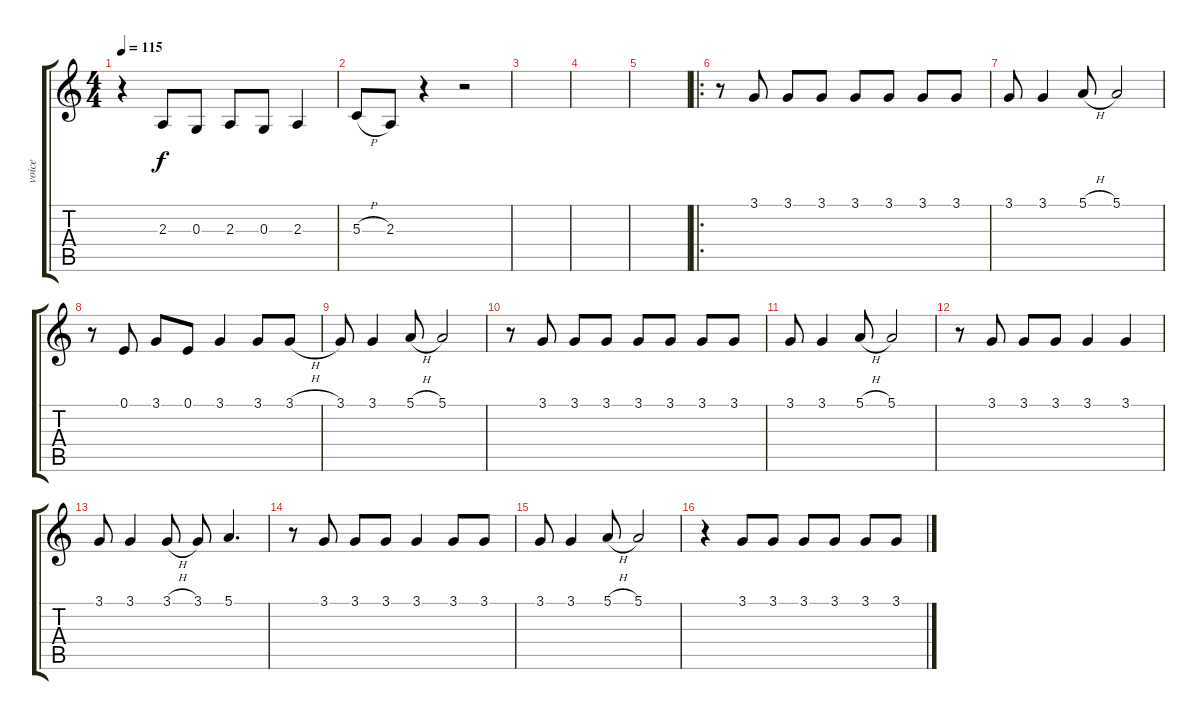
\track ("voice" "voice") {instrument stringensemble1}
\staff {score tabs}
\tuning (E4 B3 G3 D3 A2 E2) {hide}
\ts (4 4)
\tempo 115
\clef g2
\ks c
r.4{dy f} 2.3.8 0.3.8 2.3.8 0.3.8 2.3.4 |
5.3{h}.8 2.3.8 r.4 r.2 |
|
|
|
\ro
r.8 3.1.8 3.1.8 3.1.8 3.1.8 3.1.8 3.1.8 3.1.8 |
3.1.8 3.1.4 5.1{h}.8 5.1.2 |
r.8 0.1.8 3.1.8 0.1.8 3.1.4 3.1.8 3.1{h}.8 |
3.1.8 3.1.4 5.1{h}.8 5.1.2 |
r.8 3.1.8 3.1.8 3.1.8 3.1.8 3.1.8 3.1.8 3.1.8 |
3.1.8 3.1.4 5.1{h}.8 5.1.2 |
r.8 3.1.8 3.1.8 3.1.8 3.1.4 3.1.4 |
3.1.8 3.1.4 3.1{h}.8 3.1.8 5.1.4{d} |
r.8 3.1.8 3.1.8 3.1.8 3.1.4 3.1.8 3.1.8 |
3.1.8 3.1.4 5.1{h}.8 5.1.2 |
r.4 3.1.8 3.1.8 3.1.8 3.1.8 3.1.8 3.1.8
